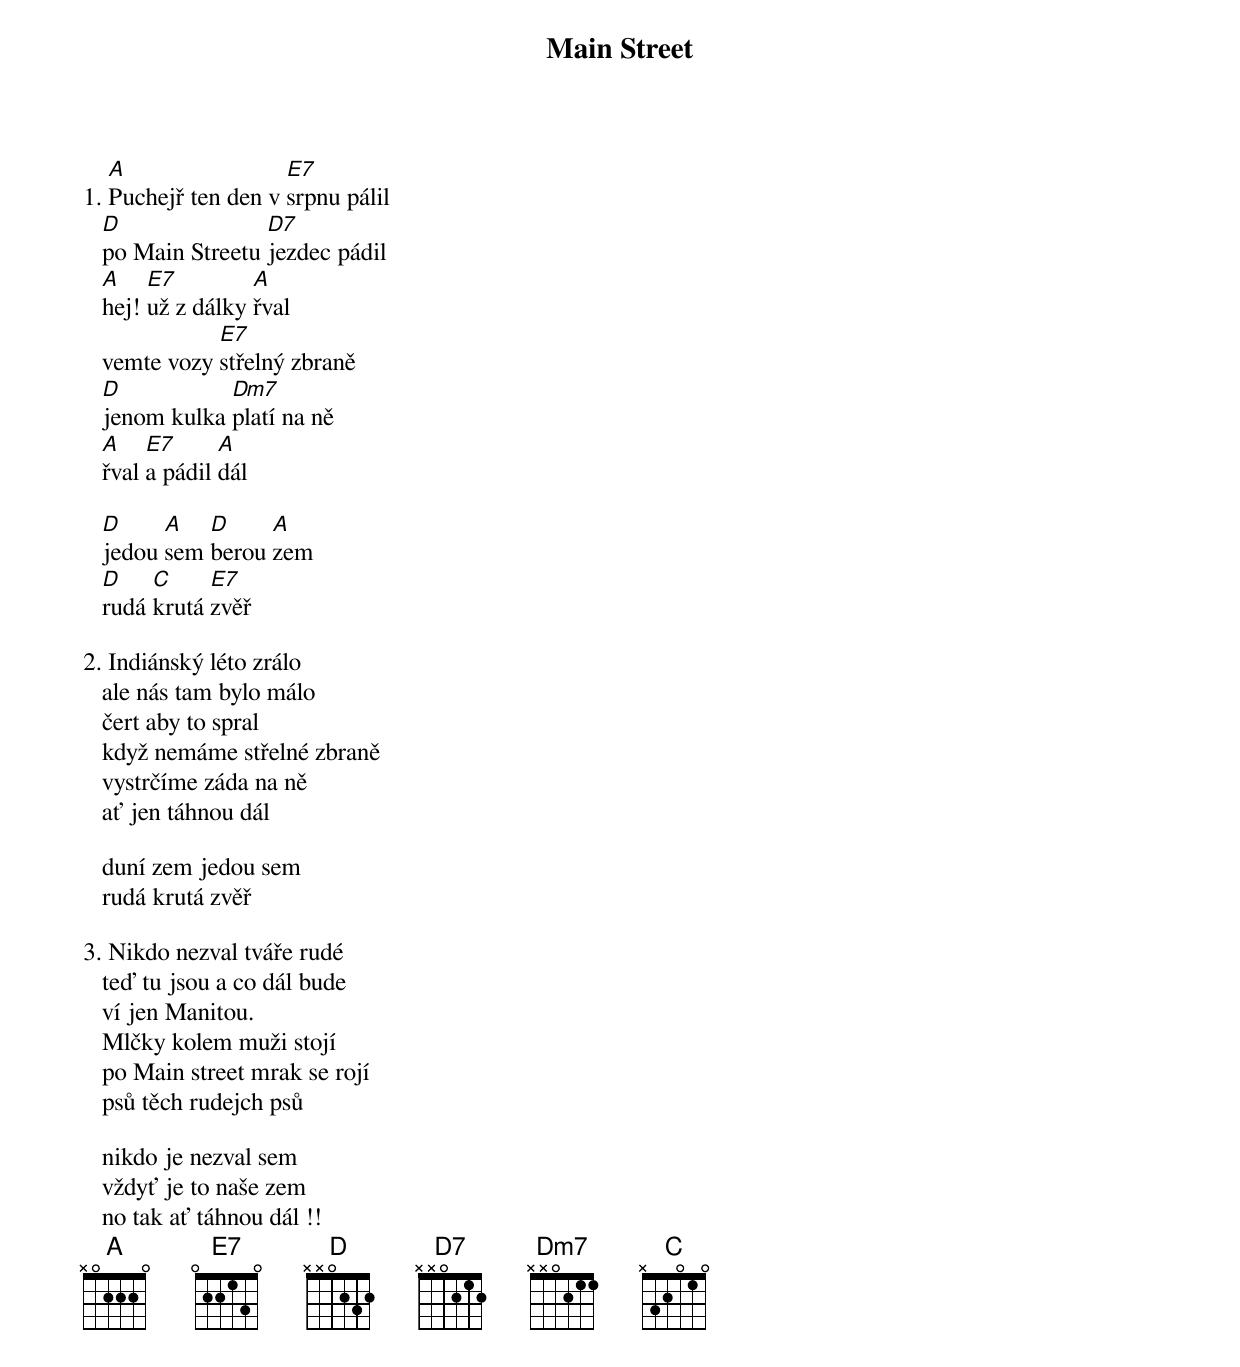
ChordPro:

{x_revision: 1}
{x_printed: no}

{artist Wabi Ryvola}
{source https://pisnicky-akordy.cz/wabi-ryvola/main-street-najezd-apacu#}

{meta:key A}
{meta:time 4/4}

{title: Main Street}

{start_of_verse}
1. [A]Puchejř ten den v [E7]srpnu pálil
   [D]po Main Streetu [D7]jezdec pádil
   [A]hej! [E7]už z dálky [A]řval
   vemte vozy [E7]střelný zbraně
   [D]jenom kulka [Dm7]platí na ně
   [A]řval [E7]a pádil [A]dál

   [D]jedou [A]sem [D]berou [A]zem
   [D]rudá [C]krutá [E7]zvěř
{end_of_verse}

{start_of_verse}
2. Indiánský léto zrálo
   ale nás tam bylo málo
   čert aby to spral
   když nemáme střelné zbraně
   vystrčíme záda na ně
   ať jen táhnou dál

   duní zem jedou sem
   rudá krutá zvěř
{end_of_verse}

{start_of_verse}
3. Nikdo nezval tváře rudé
   teď tu jsou a co dál bude
   ví jen Manitou.
   Mlčky kolem muži stojí
   po Main street mrak se rojí
   psů těch rudejch psů

   nikdo je nezval sem
   vždyť je to naše zem
   no tak ať táhnou dál !!
{end_of_verse}
